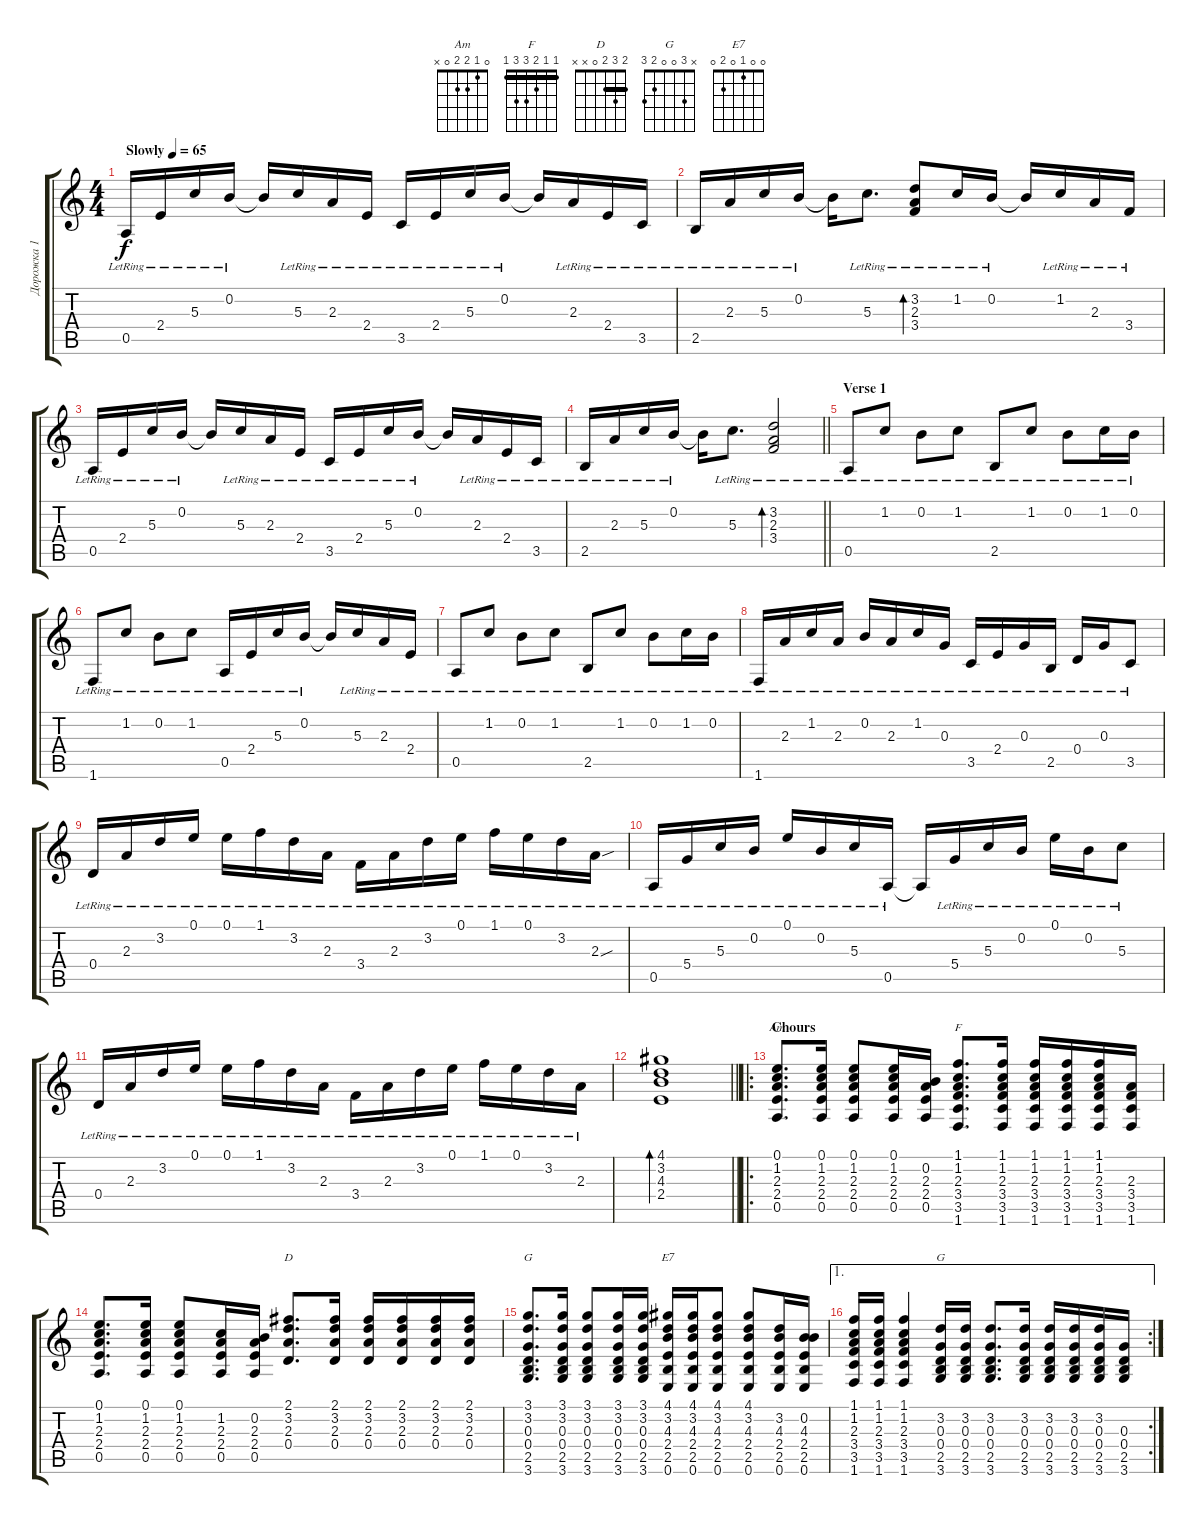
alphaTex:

\track ("Дорожка 1" "Дорожка 1") {instrument acousticguitarsteel}
\staff {score tabs}
\tuning (E4 B3 G3 D3 A2 E2) {hide}
\chord ("Am" 0 1 2 2 0 x)
\chord ("F" 1 1 2 3 3 1) {barre 1}
\chord ("D" 2 3 2 0 x x) {barre 2}
\chord ("G" 3 3 0 0 2 3) {barre 3}
\chord ("E7" 0 0 1 0 2 0)
\chord ("G" x 3 0 0 2 3)
\ts (4 4)
\tempo (65 "Slowly")
\clef g2
\ks c
0.5{lr}.16{dy f instrument acousticguitarsteel} 2.4{lr}.16 5.3{lr}.16 0.2{lr}.16 0.2{t}.16 5.3{lr}.16 2.3{lr}.16 2.4{lr}.16 3.5{lr}.16 2.4{lr}.16 5.3{lr}.16 0.2{lr}.16 0.2{t}.16 2.3{lr}.16 2.4{lr}.16 3.5{lr}.16 |
2.5{lr}.16 2.3{lr}.16 5.3{lr}.16 0.2{lr}.16 0.2{t}.16 5.3{lr}.8{d} (3.2{lr} 2.3 3.4).8{bd 120} 1.2{lr}.16 0.2{lr}.16 0.2{t}.16 1.2{lr}.16 2.3{lr}.16 3.4{lr}.16 |
0.5{lr}.16 2.4{lr}.16 5.3{lr}.16 0.2{lr}.16 0.2{t}.16 5.3{lr}.16 2.3{lr}.16 2.4{lr}.16 3.5{lr}.16 2.4{lr}.16 5.3{lr}.16 0.2{lr}.16 0.2{t}.16 2.3{lr}.16 2.4{lr}.16 3.5{lr}.16 |
\barLineRight lightlight
2.5{lr}.16 2.3{lr}.16 5.3{lr}.16 0.2{lr}.16 0.2{t}.16 5.3{lr}.8{d} (3.2{lr} 2.3 3.4).2{bd 120} |
\section ("" "Verse 1")
0.5{lr}.8 1.2{lr}.8 0.2{lr}.8 1.2{lr}.8 2.5{lr}.8 1.2{lr}.8 0.2{lr}.8 1.2{lr}.16 0.2{lr}.16 |
1.6{lr}.8 1.2{lr}.8 0.2{lr}.8 1.2{lr}.8 0.5{lr}.16 2.4{lr}.16 5.3{lr}.16 0.2{lr}.16 0.2{t}.16 5.3{lr}.16 2.3{lr}.16 2.4{lr}.16 |
0.5{lr}.8 1.2{lr}.8 0.2{lr}.8 1.2{lr}.8 2.5{lr}.8 1.2{lr}.8 0.2{lr}.8 1.2{lr}.16 0.2{lr}.16 |
1.6{lr}.16 2.3{lr}.16 1.2{lr}.16 2.3{lr}.16 0.2{lr}.16 2.3{lr}.16 1.2{lr}.16 0.3{lr}.16 3.5{lr}.16 2.4{lr}.16 0.3{lr}.16 2.5{lr}.16 0.4{lr}.16 0.3{lr}.16 3.5{lr}.8 |
0.4{lr}.16 2.3{lr}.16 3.2{lr}.16 0.1{lr}.16 0.1{lr}.16 1.1{lr}.16 3.2{lr}.16 2.3{lr}.16 3.4{lr}.16 2.3{lr}.16 3.2{lr}.16 0.1{lr}.16 1.1{lr}.16 0.1{lr}.16 3.2{lr}.16 2.3{sou lr}.16 |
0.5{lr}.16 5.4{lr}.16 5.3{lr}.16 0.2{lr}.16 0.1{lr}.16 0.2{lr}.16 5.3{lr}.16 0.5{lr}.16 0.5{t}.16 5.4{lr}.16 5.3{lr}.16 0.2{lr}.16 0.1{lr}.16 0.2{lr}.16 5.3{lr}.8 |
0.4{lr}.16 2.3{lr}.16 3.2{lr}.16 0.1{lr}.16 0.1{lr}.16 1.1{lr}.16 3.2{lr}.16 2.3{lr}.16 3.4{lr}.16 2.3{lr}.16 3.2{lr}.16 0.1{lr}.16 1.1{lr}.16 0.1{lr}.16 3.2{lr}.16 2.3{lr}.16 |
\barLineRight lightlight
(4.1 3.2 4.3 2.4).1{bd 120} |
\ro
\section ("" "Chours")
(0.1 1.2 2.3 2.4 0.5).8{d ch "Am"} (0.1 1.2 2.3 2.4 0.5).16 (0.1 1.2 2.3 2.4 0.5).8 (0.1 1.2 2.3 2.4 0.5).16 (0.2 2.3 2.4 0.5).16 (1.1 1.2 2.3 3.4 3.5 1.6).8{d ch "F"} (1.1 1.2 2.3 3.4 3.5 1.6).16 (1.1 1.2 2.3 3.4 3.5 1.6).16 (1.1 1.2 2.3 3.4 3.5 1.6).16 (1.1 1.2 2.3 3.4 3.5 1.6).16 (2.3 3.4 3.5 1.6).16 |
(0.1 1.2 2.3 2.4 0.5).8{d} (0.1 1.2 2.3 2.4 0.5).16 (0.1 1.2 2.3 2.4 0.5).8 (1.2 2.3 2.4 0.5).16 (0.2 2.3 2.4 0.5).16 (2.1 3.2 2.3 0.4).8{d ch "D"} (2.1 3.2 2.3 0.4).16 (2.1 3.2 2.3 0.4).16 (2.1 3.2 2.3 0.4).16 (2.1 3.2 2.3 0.4).16 (2.1 3.2 2.3 0.4).16 |
(3.1 3.2 0.3 0.4 2.5 3.6).8{d ch "G"} (3.1 3.2 0.3 0.4 2.5 3.6).16 (3.1 3.2 0.3 0.4 2.5 3.6).8 (3.1 3.2 0.3 0.4 2.5 3.6).16 (3.1 3.2 0.3 0.4 2.5 3.6).16 (4.1 3.2 4.3 2.4 2.5 0.6).16{ch "E7"} (4.1 3.2 4.3 2.4 2.5 0.6).16 (4.1 3.2 4.3 2.4 2.5 0.6).8 (4.1 3.2 4.3 2.4 2.5 0.6).8 (3.2 4.3 2.4 2.5 0.6).16 (0.2 4.3 2.4 2.5 0.6).16 |
\ae 1
\rc 2
(1.1 1.2 2.3 3.4 3.5 1.6).16 (1.1 1.2 2.3 3.4 3.5 1.6).16 (1.1 1.2 2.3 3.4 3.5 1.6).4 (3.2 0.3 0.4 2.5 3.6).16{ch "G"} (3.2 0.3 0.4 2.5 3.6).16 (3.2 0.3 0.4 2.5 3.6).8{d} (3.2 0.3 0.4 2.5 3.6).16 (3.2 0.3 0.4 2.5 3.6).16 (3.2 0.3 0.4 2.5 3.6).16 (3.2 0.3 0.4 2.5 3.6).16 (0.3 0.4 2.5 3.6).16
